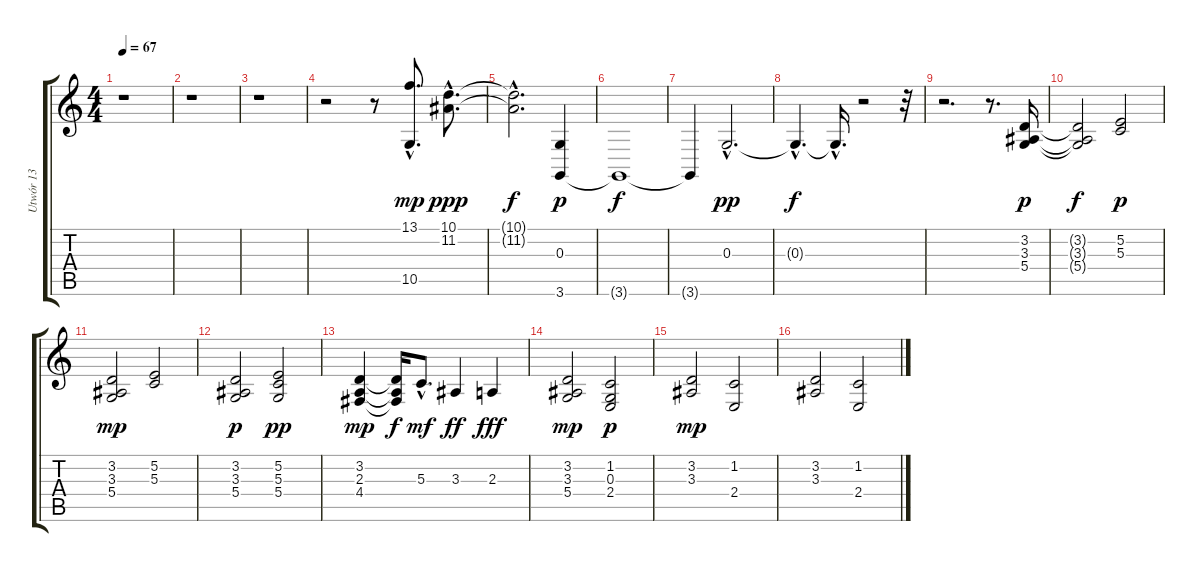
\track ("Utwór 13" "Utwór 13") {instrument pad2warm}
\staff {score tabs}
\tuning (E4 B3 G3 D3 A2 E2) {hide}
\ts (4 4)
\tempo 67
\clef g2
\ks c
r.1{dy mp instrument pad2warm} |
r.1 |
r.1 |
r.2 r.8 (13.1{hac} 10.5{hac}).8{d} (10.1{hac} 11.2{hac}).8{d dy ppp} |
(10.1{hac t} 11.2{hac t}).2{d dy f} (0.3 3.6).4{dy p} |
3.6{t}.1{dy f} |
3.6{t}.4 0.3{hac}.2{d dy pp} |
0.3{hac t}.4{d dy f} 0.3{hac t}.16{d} r.2 r.32 |
r.2{d} r.8{d} (3.2 3.3 5.4).16{dy p} |
(3.2{t} 3.3{t} 5.4{t}).2{dy f} (5.2 5.3).2{dy p} |
(3.2 3.3 5.4).2{dy mp} (5.2 5.3).2 |
(3.2 3.3 5.4).2{dy p} (5.2 5.3 5.4).2{dy pp} |
(3.2 2.3 4.4).4{dy mp} (3.2{t} 2.3{t} 4.4{t}).16{dy f} 5.3{hac}.8{d dy mf} 3.3.4{dy ff} 2.3.4{dy fff} |
(3.2 3.3 5.4).2{dy mp} (1.2 0.3 2.4).2{dy p} |
(3.2 3.3).2{dy mp} (1.2 2.4).2 |
(3.2 3.3).2 (1.2 2.4).2
